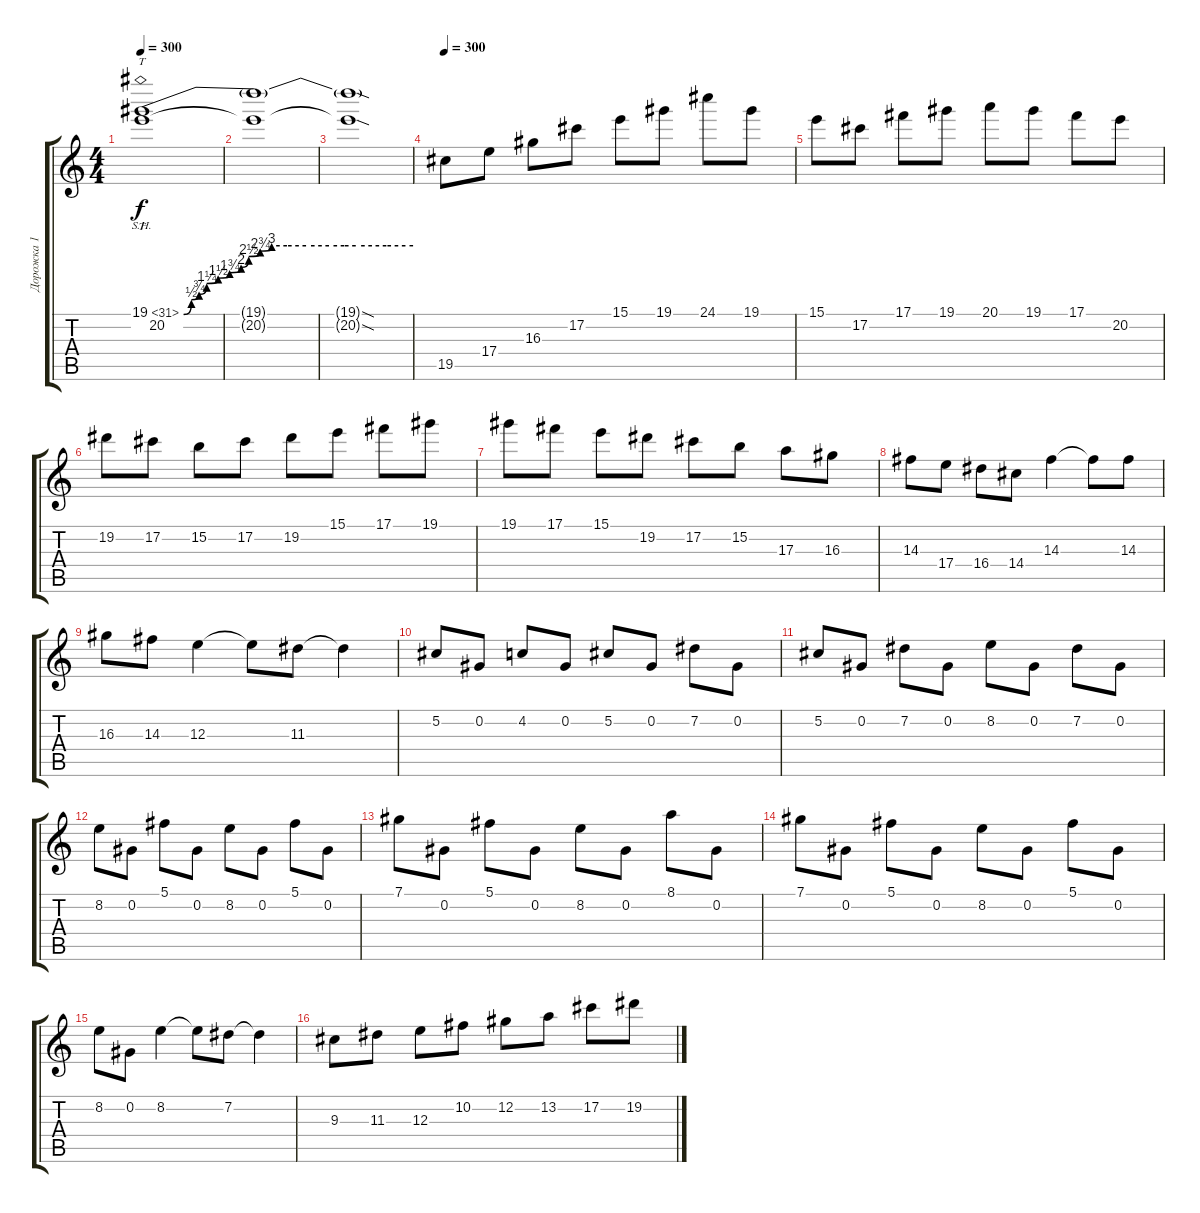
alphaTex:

\track ("Дорожка 1" "Дорожка 1") {instrument distortionguitar}
\staff {score tabs}
\tuning (Db4 Ab3 E3 B2 Gb2 Db2) {hide}
\ts (4 4)
\tempo 300
\clef g2
\ks c
(19.1{be (custom 0 0 2 2 4 3 6 5 9 6 12 7 15 8 17 10 20 11 23 12 27 12 32 12 38 12 42 12 45 12 53 12 58 12 60 12) sh 12} 20.2).1{tt dy f} |
(19.1{t} 20.2{t}).1 |
(19.1{sod t} 20.2{sod t}).1 |
\tempo 300
19.5.8 17.4.8 16.3.8 17.2.8 15.1.8 19.1.8 24.1.8 19.1.8 |
15.1.8 17.2.8 17.1.8 19.1.8 20.1.8 19.1.8 17.1.8 20.2.8 |
19.2.8 17.2.8 15.2.8 17.2.8 19.2.8 15.1.8 17.1.8 19.1.8 |
19.1.8 17.1.8 15.1.8 19.2.8 17.2.8 15.2.8 17.3.8 16.3.8 |
14.3.8 17.4.8 16.4.8 14.4.8 14.3.4 14.3{t}.8 14.3.8 |
16.3.8 14.3.8 12.3.4 12.3{t}.8 11.3.8 11.3{t}.4 |
5.2.8 0.2.8 4.2.8 0.2.8 5.2.8 0.2.8 7.2.8 0.2.8 |
5.2.8 0.2.8 7.2.8 0.2.8 8.2.8 0.2.8 7.2.8 0.2.8 |
8.2.8 0.2.8 5.1.8 0.2.8 8.2.8 0.2.8 5.1.8 0.2.8 |
7.1.8 0.2.8 5.1.8 0.2.8 8.2.8 0.2.8 8.1.8 0.2.8 |
7.1.8 0.2.8 5.1.8 0.2.8 8.2.8 0.2.8 5.1.8 0.2.8 |
8.2.8 0.2.8 8.2.4 8.2{t}.8 7.2.8 7.2{t}.4 |
9.3.8 11.3.8 12.3.8 10.2.8 12.2.8 13.2.8 17.2.8 19.2.8
